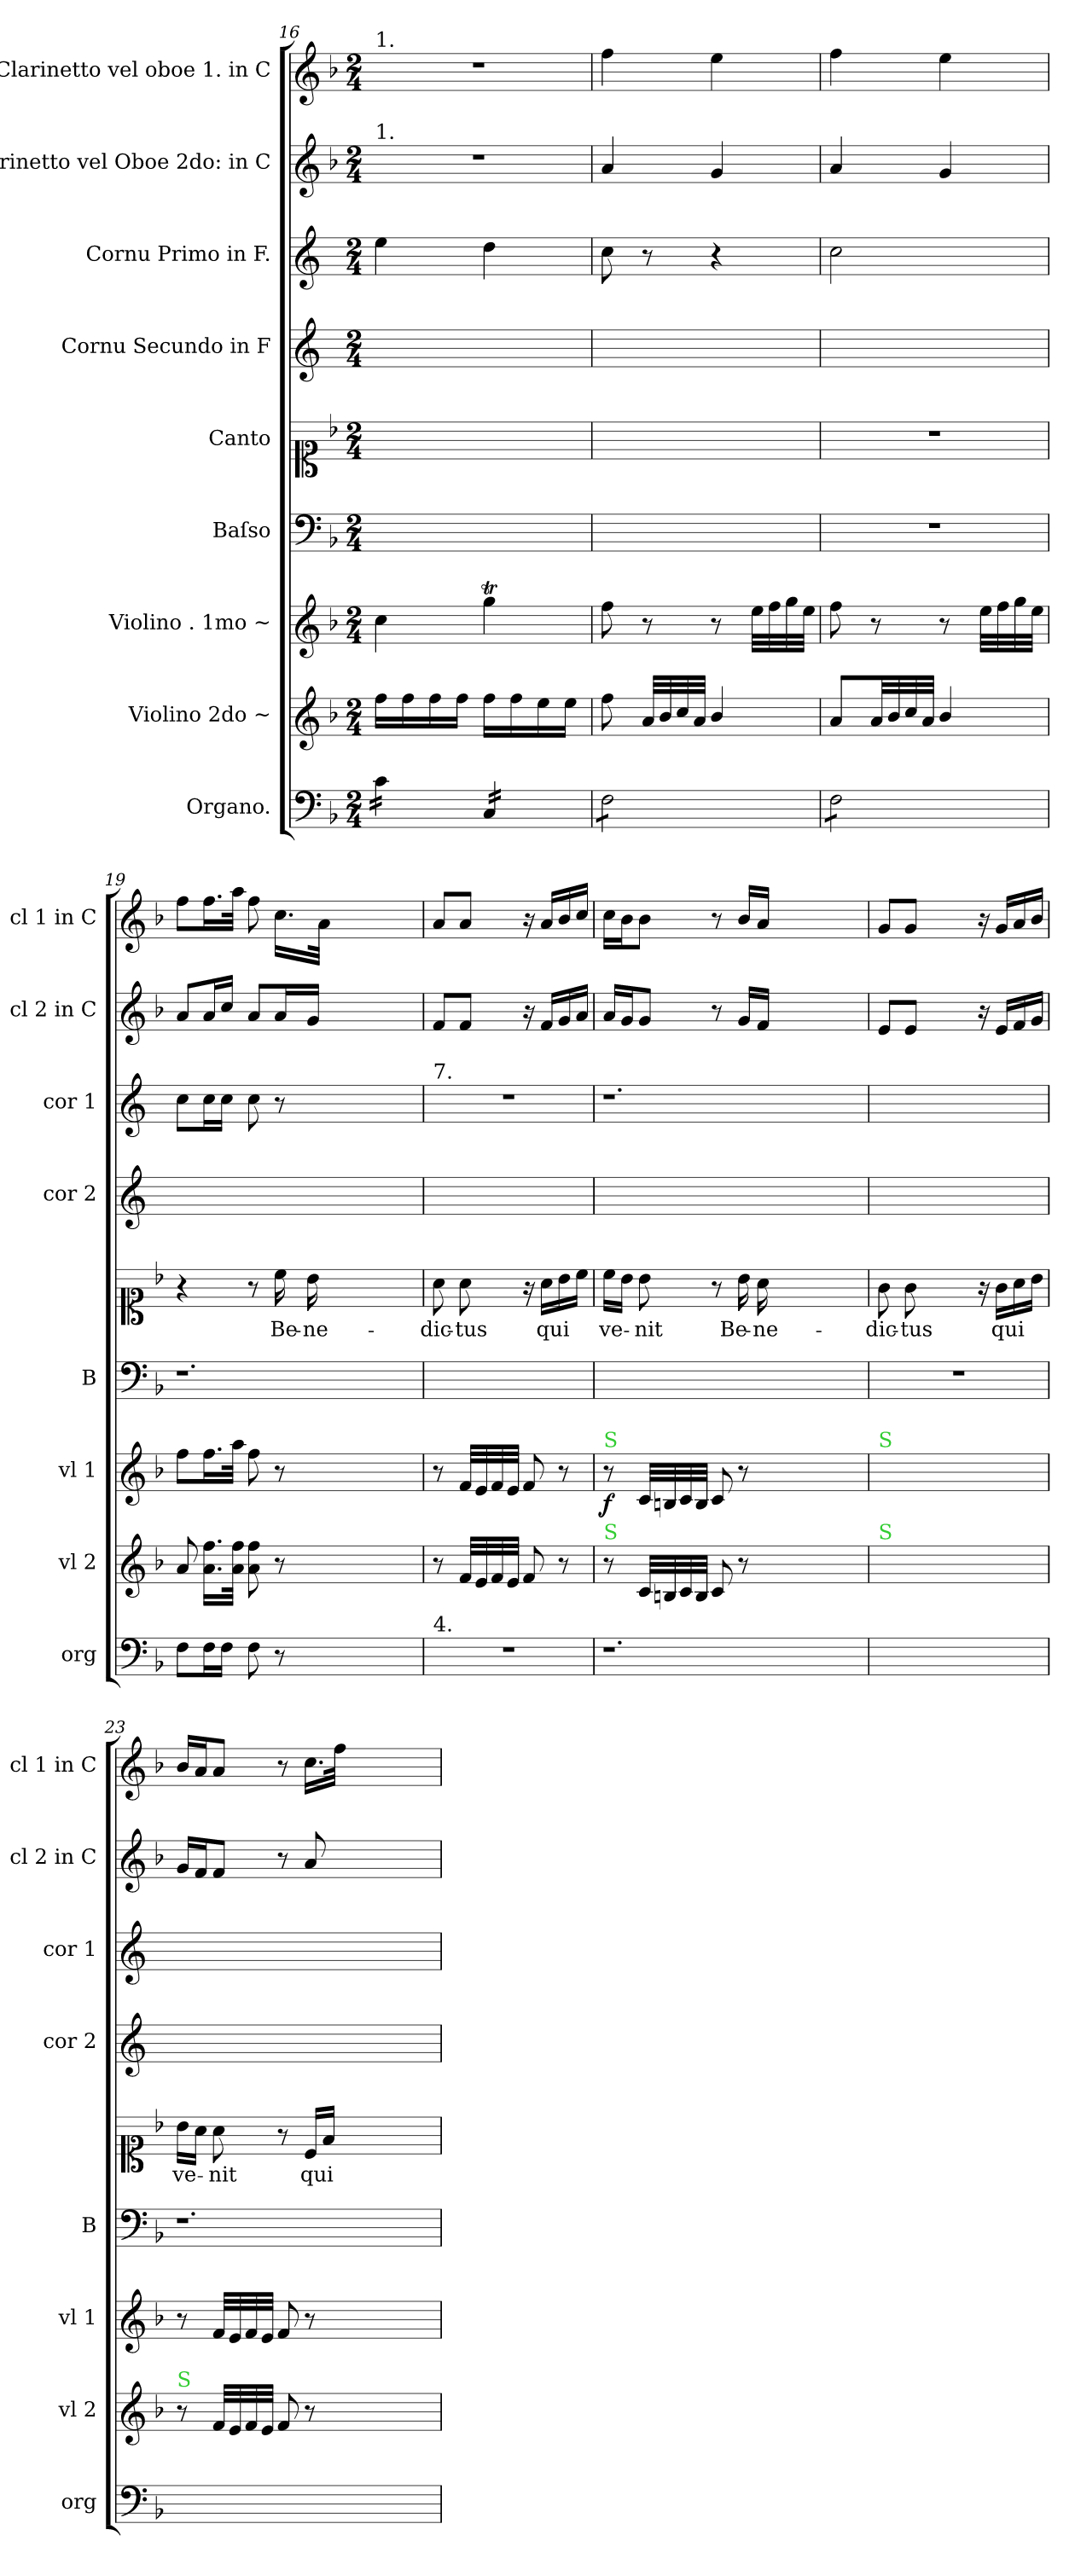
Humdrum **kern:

**kern	**kern	**kern	**dynam	**kern	**kern	**text	**kern	**kern	**kern	**kern
*part9	*part8	*part7	*part7	*part6	*part5	*part5	*part4	*part3	*part2	*part1
*staff9	*staff8	*staff7	*staff7	*staff6	*staff5	*staff5	*staff4	*staff3	*staff2	*staff1
*I"Organo.	*I"Violino 2do ~	*I"Violino . 1mo ~	*	*I"Baſso	*I"Canto	*	*I"Cornu Secundo in F	*I"Cornu Primo in F.	*I"Clarinetto vel Oboe 2do: in C	*I"Clarinetto vel oboe 1. in C
*I'org	*I'vl 2	*I'vl 1	*	*I'B	*	*	*I'cor 2	*I'cor 1	*I'cl 2 in C	*I'cl 1 in C
*clefF4	*clefG2	*clefG2	*	*clefF4	*clefC1	*	*clefG2	*clefG2	*clefG2	*clefG2
*	*	*	*	*	*	*	*ITrd4c7	*ITrd4c7	*	*
*k[b-]	*k[b-]	*k[b-]	*	*k[b-]	*k[b-]	*	*k[b-]	*k[b-]	*k[b-]	*k[b-]
*F:	*F:	*F:	*	*F:	*F:	*	*F:	*F:	*F:	*F:
*M2/4	*M2/4	*M2/4	*	*M2/4	*M2/4	*	*M2/4	*M2/4	*M2/4	*M2/4
=16	=16	=16	=16	=16	=16	=16	=16	=16	=16	=16
!	!	!	!	!	!	!	!	!	!	!LO:TX:a:t=1.
!	!	!	!	!	!	!	!	!	!LO:TX:a:t=1.	!
*tremolo	*	*	*	*	*	*	*	*	*	*
16c\LL	16ff\LL	4cc\	.	2ryy	2ryy	.	2ryy	4a\	2r	2r
16c\	16ff\	.	.	.	.	.	.	.	.	.
16c\	16ff\	.	.	.	.	.	.	.	.	.
16c\JJ	16ff\JJ	.	.	.	.	.	.	.	.	.
16C/LL	16ff\LL	4ggT\	.	.	.	.	.	4g\	.	.
16C/	16ff\	.	.	.	.	.	.	.	.	.
16C/	16ee\	.	.	.	.	.	.	.	.	.
16C/JJ	16ee\JJ	.	.	.	.	.	.	.	.	.
=17	=17	=17	=17	=17	=17	=17	=17	=17	=17	=17
8F\L	8ff\	8ff\	.	2ryy	2ryy	.	2ryy	8f\	4a/	4ff\
8F\	32a/LLL	8r	.	.	.	.	.	8r	.	.
.	32b-/	.	.	.	.	.	.	.	.	.
.	32cc/	.	.	.	.	.	.	.	.	.
.	32a/JJJ	.	.	.	.	.	.	.	.	.
8F\	4b-/	8r	.	.	.	.	.	4r	4g/	4ee\
8F\J	.	32ee\LLL	.	.	.	.	.	.	.	.
.	.	32ff\	.	.	.	.	.	.	.	.
.	.	32gg\	.	.	.	.	.	.	.	.
.	.	32ee\JJJ	.	.	.	.	.	.	.	.
=18	=18	=18	=18	=18	=18	=18	=18	=18	=18	=18
8F\L	8a/L	8ff\	.	2r	2r	.	2ryy	2f\	4a/	4ff\
8F\	32a/LL	8r	.	.	.	.	.	.	.	.
.	32b-/	.	.	.	.	.	.	.	.	.
.	32cc/	.	.	.	.	.	.	.	.	.
.	32a/JJJ	.	.	.	.	.	.	.	.	.
8F\	4b-/	8r	.	.	.	.	.	.	4g/	4ee\
8F\J	.	32ee\LLL	.	.	.	.	.	.	.	.
*Xtremolo	*	*	*	*	*	*	*	*	*	*
.	.	32ff\	.	.	.	.	.	.	.	.
.	.	32gg\	.	.	.	.	.	.	.	.
.	.	32ee\JJJ	.	.	.	.	.	.	.	.
=19	=19	=19	=19	=19	=19	=19	=19	=19	=19	=19
8F\L	8a/	8ff\L	.	1.r	4r	.	2ryy	8f\L	8a/L	8ff\L
16F\L	16.a\ 16.ff\LL	16.ff\L	.	.	.	.	.	16f\L	16a/L	16.ff\L
16F\JJ	.	.	.	.	.	.	.	16f\JJ	16cc/JJ	.
.	32a\ 32ff\JJk	32aa\JJk	.	.	.	.	.	.	.	32aa\JJk
8F\	8a\ 8ff\	8ff\	.	.	8r	.	.	8f\	8a/L	8ff\
8r	8r	8r	.	.	16cc\	Be-	.	8r	16a/L	16.cc\LL
.	.	.	.	.	16b-\	-ne-	.	.	16g/JJ	.
.	.	.	.	.	.	.	.	.	.	32a\JJk
1ryy	1ryy	1ryy	.	.	1ryy	.	1ryy	1ryy	1ryy	1ryy
=20	=20	=20	=20	=20	=20	=20	=20	=20	=20	=20
!	!	!	!	!	!	!	!	!LO:TX:a:t=7.	!	!
!LO:TX:a:t=4.	!	!	!	!	!	!	!	!	!	!
2r	8r	8r	.	2ryy	8a\	-dic-	2ryy	2r	8f/L	8a/L
.	32f/LLL	32f/LLL	.	.	8a\	-tus	.	.	8f/J	8a/J
.	32e/	32e/	.	.	.	.	.	.	.	.
.	32f/	32f/	.	.	.	.	.	.	.	.
.	32e/JJJ	32e/JJJ	.	.	.	.	.	.	.	.
.	8f/	8f/	.	.	16r	.	.	.	16r	16r
.	.	.	.	.	16a\LL	qui	.	.	16f/LL	16a/LL
.	8r	8r	.	.	16b-\	.	.	.	16g/	16b-/
.	.	.	.	.	16cc\JJ	.	.	.	16a/JJ	16cc/JJ
=21	=21	=21	=21	=21	=21	=21	=21	=21	=21	=21
!	!	!LO:TX:a:color=limegreen:t=S	!	!	!	!	!	!	!	!
!	!LO:TX:a:color=limegreen:t=S	!	!	!	!	!	!	!	!	!
!	!	!	!LO:DY:b	!	!	!	!	!	!	!
1.r	8r	8r	f	1.ryy	16cc\LL	ve-	2ryy	1.r	16a/LL	16cc\LL
.	.	.	.	.	16b-\JJ	.	.	.	16g/J	16b-\J
.	32c/LLL	32c/LLL	.	.	8b-\	-nit	.	.	8g/J	8b-\J
.	32Bn/	32Bn/	.	.	.	.	.	.	.	.
.	32c/	32c/	.	.	.	.	.	.	.	.
.	32B/JJJ	32B/JJJ	.	.	.	.	.	.	.	.
.	8c/	8c/	.	.	8r	.	.	.	8r	8r
.	8r	8r	.	.	16b-\	Be-	.	.	16g/LL	16b-/LL
.	.	.	.	.	16a\	-ne-	.	.	16f/JJ	16a/JJ
.	1ryy	1ryy	.	.	1ryy	.	1ryy	.	1ryy	1ryy
=22	=22	=22	=22	=22	=22	=22	=22	=22	=22	=22
!	!	!LO:TX:a:color=limegreen:t=S	!	!	!	!	!	!	!	!
!	!LO:TX:a:color=limegreen:t=S	!	!	!	!	!	!	!	!	!
2ryy	8ryy	8ryy	.	2r	8g\	-dic-	2ryy	2ryy	8e/L	8g/L
.	32c/LLLyy	32c/LLLyy	.	.	8g\	-tus	.	.	8e/J	8g/J
.	32Bn/yy	32Bn/yy	.	.	.	.	.	.	.	.
.	32c/yy	32c/yy	.	.	.	.	.	.	.	.
.	32B/JJJyy	32B/JJJyy	.	.	.	.	.	.	.	.
.	8c/yy	8c/yy	.	.	16r	.	.	.	16r	16r
.	.	.	.	.	16g\LL	qui	.	.	16e/LL	16g/LL
.	8ryy	8ryy	.	.	16a\	.	.	.	16f/	16a/
.	.	.	.	.	16b-\JJ	.	.	.	16g/JJ	16b-/JJ
=23	=23	=23	=23	=23	=23	=23	=23	=23	=23	=23
!	!LO:TX:a:color=limegreen:t=S	!	!	!	!	!	!	!	!	!
1.ryy	8r	8r	.	1.r	16b-\LL	ve-	2ryy	1.ryy	16g/LL	16b-/LL
.	.	.	.	.	16a\JJ	.	.	.	16f/J	16a/J
.	32f/LLL	32f/LLL	.	.	8a\	-nit	.	.	8f/J	8a/J
.	32e/	32e/	.	.	.	.	.	.	.	.
.	32f/	32f/	.	.	.	.	.	.	.	.
.	32e/JJJ	32e/JJJ	.	.	.	.	.	.	.	.
.	8f/	8f/	.	.	8r	.	.	.	8r	8r
.	8r	8r	.	.	16c/LL	qui	.	.	8a/	16.cc\LL
.	.	.	.	.	16f/JJ	.	.	.	.	.
.	.	.	.	.	.	.	.	.	.	32ff\JJk
.	1ryy	1ryy	.	.	1ryy	.	1ryy	.	1ryy	1ryy
=	=	=	=	=	=	=	=	=	=	=
*-	*-	*-	*-	*-	*-	*-	*-	*-	*-	*-
